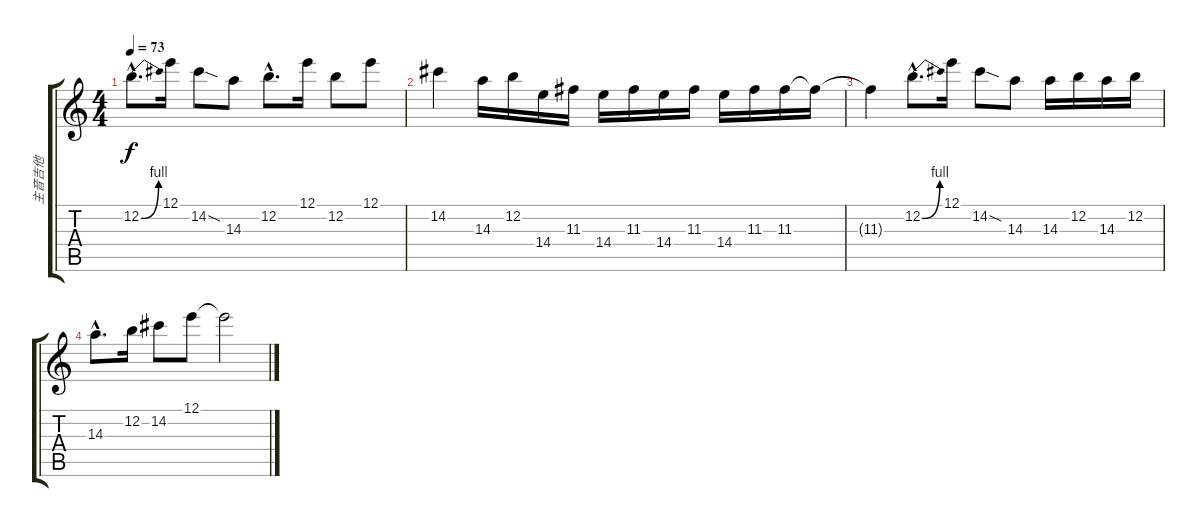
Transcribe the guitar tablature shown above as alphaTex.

\track ("主音吉他" "主音吉他") {instrument electricguitarclean}
\staff {score tabs}
\tuning (E4 B3 G3 D3 A2 E2) {hide}
\ts (4 4)
\tempo 73
\clef g2
\ks c
12.2{be (bend 0 0 60 4) hac}.8{d dy f} 12.1.16 14.2{sod}.8 14.3.8 12.2{hac}.8{d} 12.1.16 12.2.8 12.1.8 |
14.2.4 14.3.16 12.2.16 14.4.16 11.3.16 14.4.16 11.3.16 14.4.16 11.3.16 14.4.16 11.3.16 11.3.16 11.3{t}.16 |
11.3{t}.4 12.2{be (bend 0 0 60 4) hac}.8{d} 12.1.16 14.2{sod}.8 14.3.8 14.3.16 12.2.16 14.3.16 12.2.16 |
14.3{hac}.8{d} 12.2.16 14.2.8 12.1.8 12.1{t}.2
